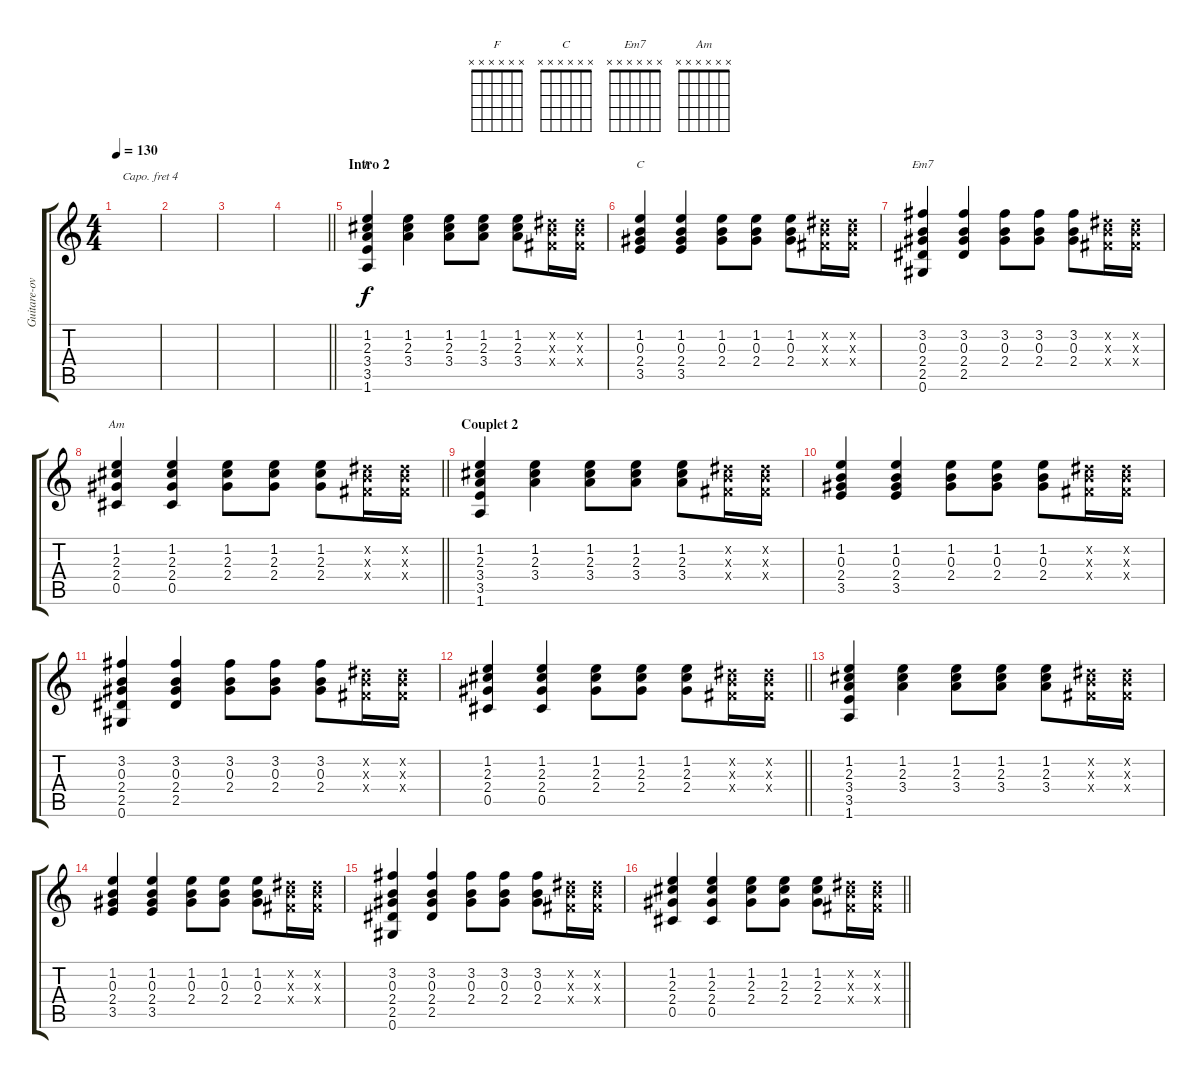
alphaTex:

\track ("Guitare-overdrive" "Guitare-ov") {instrument overdrivenguitar}
\staff {score tabs}
\capo 4
\tuning (E4 B3 G3 D3 A2 E2) {hide}
\chord ("F" x x x x x x)
\chord ("C" x x x x x x)
\chord ("Em7" x x x x x x)
\chord ("Am" x x x x x x)
\ts (4 4)
\tempo 130
\clef g2
\ks c
|
|
|
\barLineRight lightlight
|
\section ("" "Intro 2")
(1.2 2.3 3.4 3.5 1.6).4{ch "F"} (1.2 2.3 3.4).4 (1.2 2.3 3.4).8 (1.2 2.3 3.4).8 (1.2 2.3 3.4).8 (0.2{x} 0.3{x} 0.4{x}).16 (0.2{x} 0.3{x} 0.4{x}).16 |
(1.2 0.3 2.4 3.5).4{ch "C"} (1.2 0.3 2.4 3.5).4 (1.2 0.3 2.4).8 (1.2 0.3 2.4).8 (1.2 0.3 2.4).8 (0.2{x} 0.3{x} 0.4{x}).16 (0.2{x} 0.3{x} 0.4{x}).16 |
(3.2 0.3 2.4 2.5 0.6).4{ch "Em7"} (3.2 0.3 2.4 2.5).4 (3.2 0.3 2.4).8 (3.2 0.3 2.4).8 (3.2 0.3 2.4).8 (0.2{x} 0.3{x} 0.4{x}).16 (0.2{x} 0.3{x} 0.4{x}).16 |
\barLineRight lightlight
(1.2 2.3 2.4 0.5).4{ch "Am"} (1.2 2.3 2.4 0.5).4 (1.2 2.3 2.4).8 (1.2 2.3 2.4).8 (1.2 2.3 2.4).8 (0.2{x} 0.3{x} 0.4{x}).16 (0.2{x} 0.3{x} 0.4{x}).16 |
\section ("" "Couplet 2")
(1.2 2.3 3.4 3.5 1.6).4 (1.2 2.3 3.4).4 (1.2 2.3 3.4).8 (1.2 2.3 3.4).8 (1.2 2.3 3.4).8 (0.2{x} 0.3{x} 0.4{x}).16 (0.2{x} 0.3{x} 0.4{x}).16 |
(1.2 0.3 2.4 3.5).4 (1.2 0.3 2.4 3.5).4 (1.2 0.3 2.4).8 (1.2 0.3 2.4).8 (1.2 0.3 2.4).8 (0.2{x} 0.3{x} 0.4{x}).16 (0.2{x} 0.3{x} 0.4{x}).16 |
(3.2 0.3 2.4 2.5 0.6).4 (3.2 0.3 2.4 2.5).4 (3.2 0.3 2.4).8 (3.2 0.3 2.4).8 (3.2 0.3 2.4).8 (0.2{x} 0.3{x} 0.4{x}).16 (0.2{x} 0.3{x} 0.4{x}).16 |
\barLineRight lightlight
(1.2 2.3 2.4 0.5).4 (1.2 2.3 2.4 0.5).4 (1.2 2.3 2.4).8 (1.2 2.3 2.4).8 (1.2 2.3 2.4).8 (0.2{x} 0.3{x} 0.4{x}).16 (0.2{x} 0.3{x} 0.4{x}).16 |
(1.2 2.3 3.4 3.5 1.6).4 (1.2 2.3 3.4).4 (1.2 2.3 3.4).8 (1.2 2.3 3.4).8 (1.2 2.3 3.4).8 (0.2{x} 0.3{x} 0.4{x}).16 (0.2{x} 0.3{x} 0.4{x}).16 |
(1.2 0.3 2.4 3.5).4 (1.2 0.3 2.4 3.5).4 (1.2 0.3 2.4).8 (1.2 0.3 2.4).8 (1.2 0.3 2.4).8 (0.2{x} 0.3{x} 0.4{x}).16 (0.2{x} 0.3{x} 0.4{x}).16 |
(3.2 0.3 2.4 2.5 0.6).4 (3.2 0.3 2.4 2.5).4 (3.2 0.3 2.4).8 (3.2 0.3 2.4).8 (3.2 0.3 2.4).8 (0.2{x} 0.3{x} 0.4{x}).16 (0.2{x} 0.3{x} 0.4{x}).16 |
\barLineRight lightlight
(1.2 2.3 2.4 0.5).4 (1.2 2.3 2.4 0.5).4 (1.2 2.3 2.4).8 (1.2 2.3 2.4).8 (1.2 2.3 2.4).8 (0.2{x} 0.3{x} 0.4{x}).16 (0.2{x} 0.3{x} 0.4{x}).16
